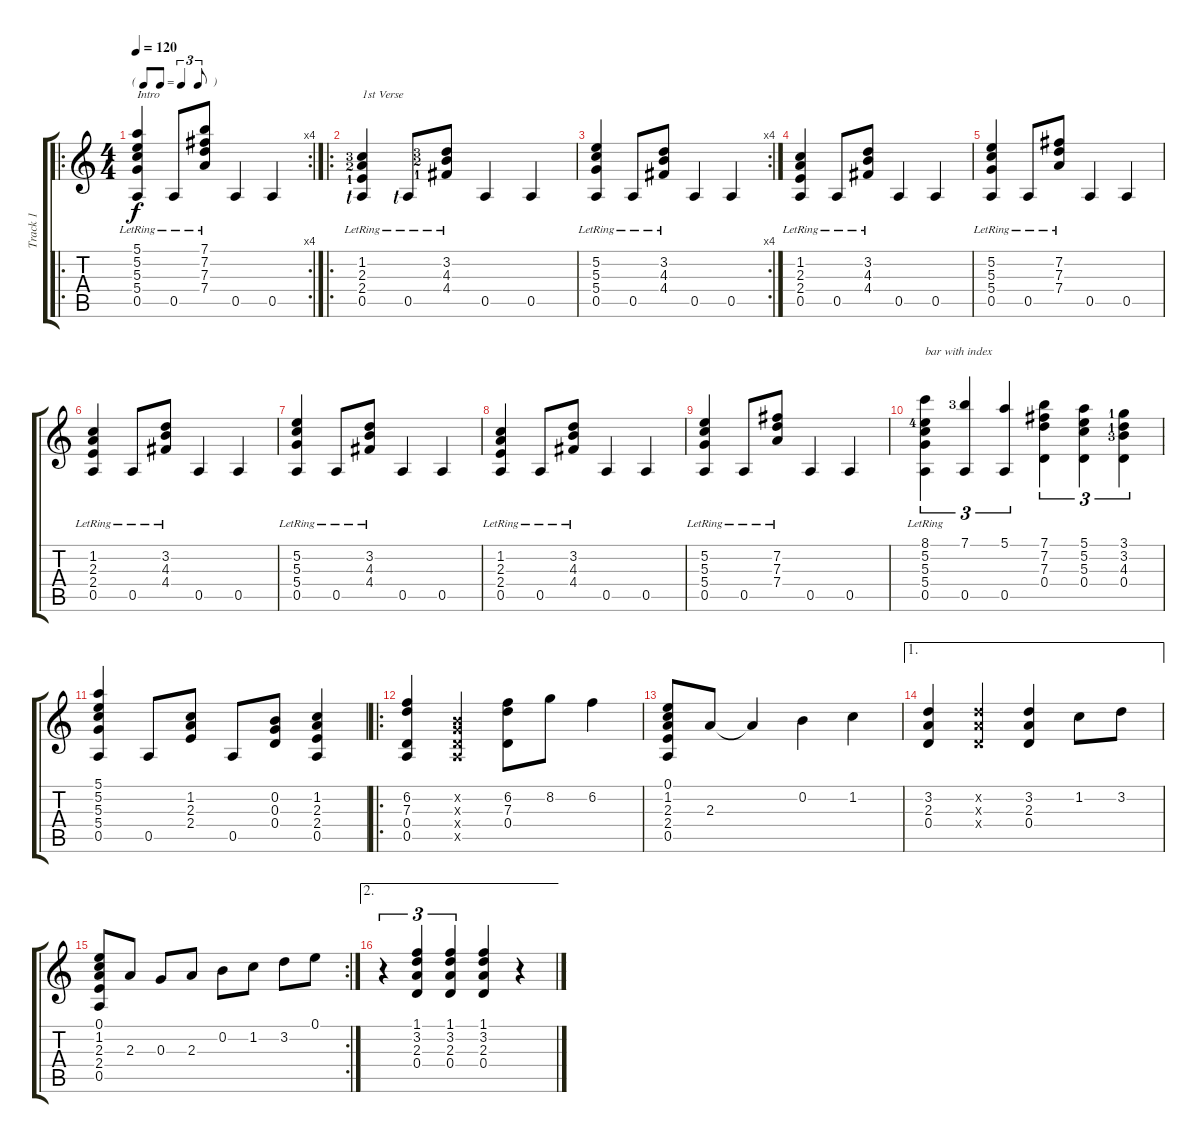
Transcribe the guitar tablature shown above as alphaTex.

\track ("Track 1" "Track 1") {instrument acousticguitarnylon}
\staff {score tabs}
\tuning (E4 B3 G3 D3 A2 E2) {hide}
\ro
\rc 4
\ts (4 4)
\tf triplet8th
\tempo 120
\clef g2
\ks c
(5.1{lr} 5.2{lr} 5.3{lr} 5.4{lr} 0.5).4{txt "Intro" dy f instrument acousticguitarnylon} 0.5{lr}.8 (7.1{lr} 7.2{lr} 7.3{lr} 7.4{lr}).8 0.5.4 0.5.4 |
\ro
(1.2{lr lf 4} 2.3{lr lf 3} 2.4{lr lf 2} 0.5{lf 1}).4{txt "1st Verse"} 0.5{lr lf 1}.8 (3.2{lr lf 4} 4.3{lr lf 3} 4.4{lr lf 2}).8 0.5.4 0.5.4 |
\rc 4
(5.2{lr} 5.3{lr} 5.4{lr} 0.5).4 0.5{lr}.8 (3.2{lr} 4.3{lr} 4.4{lr}).8 0.5.4 0.5.4 |
(1.2{lr} 2.3{lr} 2.4{lr} 0.5).4 0.5{lr}.8 (3.2{lr} 4.3{lr} 4.4{lr}).8 0.5.4 0.5.4 |
(5.2{lr} 5.3{lr} 5.4{lr} 0.5).4 0.5{lr}.8 (7.2{lr} 7.3{lr} 7.4{lr}).8 0.5.4 0.5.4 |
(1.2{lr} 2.3{lr} 2.4{lr} 0.5).4 0.5{lr}.8 (3.2{lr} 4.3{lr} 4.4{lr}).8 0.5.4 0.5.4 |
(5.2{lr} 5.3{lr} 5.4{lr} 0.5).4 0.5{lr}.8 (3.2{lr} 4.3{lr} 4.4{lr}).8 0.5.4 0.5.4 |
(1.2{lr} 2.3{lr} 2.4{lr} 0.5).4 0.5{lr}.8 (3.2{lr} 4.3{lr} 4.4{lr}).8 0.5.4 0.5.4 |
(5.2{lr} 5.3{lr} 5.4{lr} 0.5).4 0.5{lr}.8 (7.2{lr} 7.3{lr} 7.4{lr}).8 0.5.4 0.5.4 |
(8.1 5.2{lr lf 5} 5.3{lr} 5.4{lr} 0.5).4{tu (3 2) txt "bar with index"} (7.1{lf 4} 0.5).4{tu (3 2)} (5.1 0.5).4{tu (3 2)} (7.1 7.2 7.3 0.4).4{tu (3 2)} (5.1 5.2 5.3 0.4).4{tu (3 2)} (3.1{lf 2} 3.2{lf 2} 4.3{lf 4} 0.4).4{tu (3 2)} |
(5.1 5.2 5.3 5.4 0.5).4 0.5.8 (1.2 2.3 2.4).8 0.5.8 (0.2 0.3 0.4).8 (1.2 2.3 2.4 0.5).4 |
\ro
(6.2 7.3 0.4 0.5).4 (0.2{x} 0.3{x} 0.4{x} 0.5{x}).4 (6.2 7.3 0.4).8 8.2.8 6.2.4 |
(0.1 1.2 2.3 2.4 0.5).8 2.3.8 2.3{t}.4 0.2.4 1.2.4 |
\ae 1
(3.2 2.3 0.4).4 (3.2{x} 2.3{x} 0.4{x}).4 (3.2 2.3 0.4).4 1.2.8 3.2.8 |
\rc 2
(0.1 1.2 2.3 2.4 0.5).8 2.3.8 0.3.8 2.3.8 0.2.8 1.2.8 3.2.8 0.1.8 |
\ae 2
r.4{tu (3 2)} (1.1 3.2 2.3 0.4).4{tu (3 2)} (1.1 3.2 2.3 0.4).4{tu (3 2)} (1.1 3.2 2.3 0.4).4 r.4
